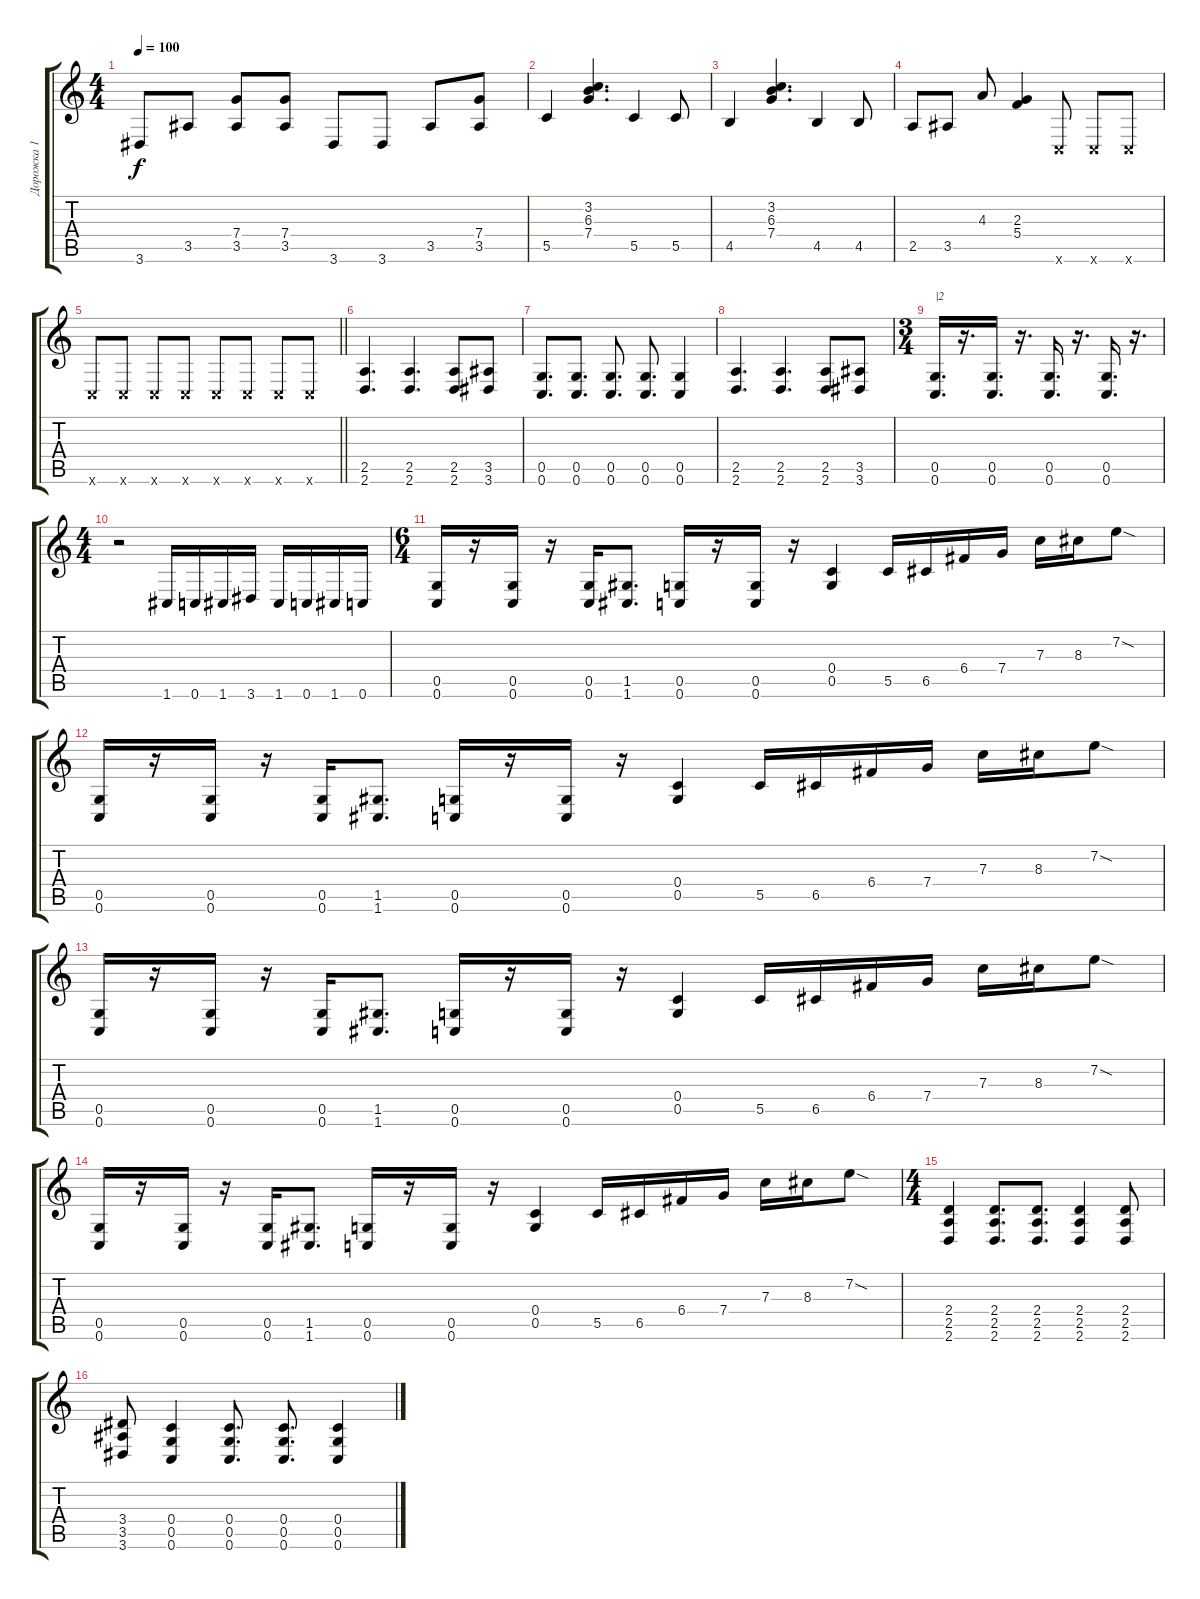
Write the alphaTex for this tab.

\track ("Дорожка 1" "Дорожка 1") {instrument distortionguitar}
\staff {score tabs}
\tuning (D4 A3 F3 C3 G2 C2) {hide}
\ts (4 4)
\tempo 100
\clef g2
\ks c
3.6.8{dy f} 3.5.8 (7.4 3.5).8 (7.4 3.5).8 3.6.8 3.6.8 3.5.8 (7.4 3.5).8 |
5.5.4 (3.2 6.3 7.4).4{d} 5.5.4 5.5.8 |
4.5.4 (3.2 6.3 7.4).4{d} 4.5.4 4.5.8 |
2.5.8 3.5.8 4.3.8 (2.3 5.4).4 0.6{x}.8 0.6{x}.8 0.6{x}.8 |
\barLineRight lightlight
0.6{x}.8 0.6{x}.8 0.6{x}.8 0.6{x}.8 0.6{x}.8 0.6{x}.8 0.6{x}.8 0.6{x}.8 |
(2.5 2.6).4{d} (2.5 2.6).4{d} (2.5 2.6).8 (3.5 3.6).8 |
(0.5 0.6).8{d} (0.5 0.6).8{d} (0.5 0.6).8{d} (0.5 0.6).8{d} (0.5 0.6).4 |
(2.5 2.6).4{d} (2.5 2.6).4{d} (2.5 2.6).8 (3.5 3.6).8 |
\ts (3 4)
(0.5 0.6).16{d txt "|2"} r.16{d} (0.5 0.6).16{d} r.16{d} (0.5 0.6).16{d} r.16{d} (0.5 0.6).16{d} r.16{d} |
\ts (4 4)
r.2 1.6.16 0.6.16 1.6.16 3.6.16 1.6.16 0.6.16 1.6.16 0.6.16 |
\ts (6 4)
(0.5 0.6).16 r.16 (0.5 0.6).16 r.16 (0.5 0.6).16 (1.5 1.6).8{d} (0.5 0.6).16 r.16 (0.5 0.6).16 r.16 (0.4 0.5).4 5.5.16 6.5.16 6.4.16 7.4.16 7.3.16 8.3.16 7.2{sod}.8 |
(0.5 0.6).16 r.16 (0.5 0.6).16 r.16 (0.5 0.6).16 (1.5 1.6).8{d} (0.5 0.6).16 r.16 (0.5 0.6).16 r.16 (0.4 0.5).4 5.5.16 6.5.16 6.4.16 7.4.16 7.3.16 8.3.16 7.2{sod}.8 |
(0.5 0.6).16 r.16 (0.5 0.6).16 r.16 (0.5 0.6).16 (1.5 1.6).8{d} (0.5 0.6).16 r.16 (0.5 0.6).16 r.16 (0.4 0.5).4 5.5.16 6.5.16 6.4.16 7.4.16 7.3.16 8.3.16 7.2{sod}.8 |
(0.5 0.6).16 r.16 (0.5 0.6).16 r.16 (0.5 0.6).16 (1.5 1.6).8{d} (0.5 0.6).16 r.16 (0.5 0.6).16 r.16 (0.4 0.5).4 5.5.16 6.5.16 6.4.16 7.4.16 7.3.16 8.3.16 7.2{sod}.8 |
\ts (4 4)
(2.4 2.5 2.6).4 (2.4 2.5 2.6).8{d} (2.4 2.5 2.6).8{d} (2.4 2.5 2.6).4 (2.4 2.5 2.6).8 |
(3.4 3.5 3.6).8 (0.4 0.5 0.6).4 (0.4 0.5 0.6).8{d} (0.4 0.5 0.6).8{d} (0.4 0.5 0.6).4
